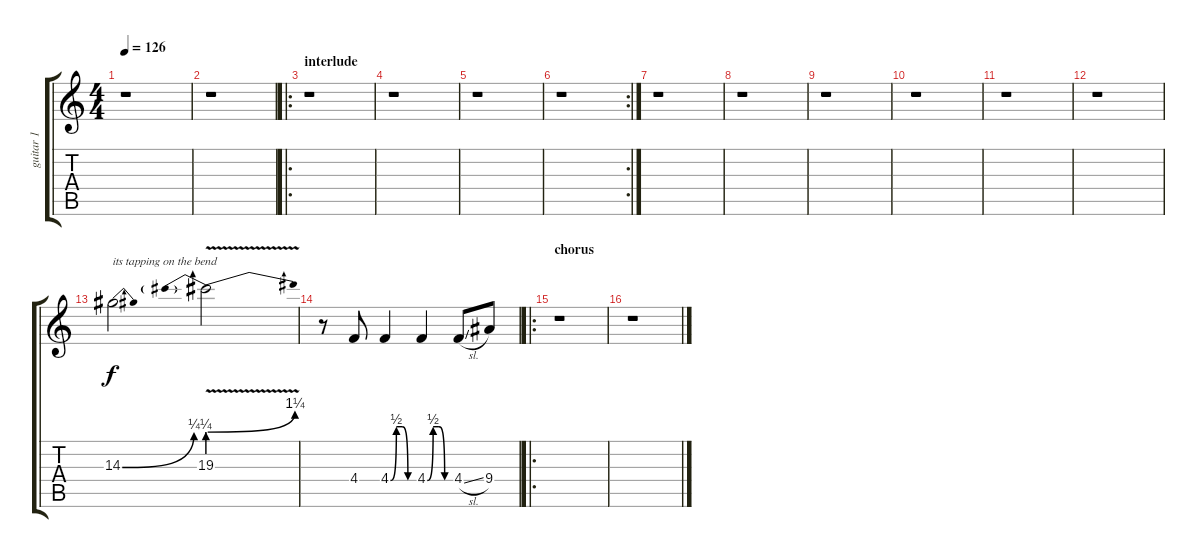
\track ("guitar 1" "guitar 1") {instrument distortionguitar}
\staff {score tabs}
\tuning (Eb4 Bb3 Gb3 Db3 Ab2 Eb2) {hide}
\ts (4 4)
\tempo 126
\clef g2
\ks c
r.1{dy f} |
r.1 |
\ro
\section ("" "interlude")
r.1 |
r.1 |
r.1 |
\rc 2
r.1 |
r.1 |
r.1 |
r.1 |
r.1 |
r.1 |
r.1 |
14.3{be (bend 0 0 60 1)}.2{txt "its tapping on the bend"} 19.3{be (prebendbend 0 1 60 5) v}.2 |
r.8 4.4.8 4.4{be (custom 0 0 15 2 30 2 45 0 60 0)}.4 4.4{be (custom 0 0 15 2 30 2 45 0 60 0)}.4 4.4{sl}.8 9.4.8 |
\ro
\section ("" "chorus")
r.1 |
r.1
